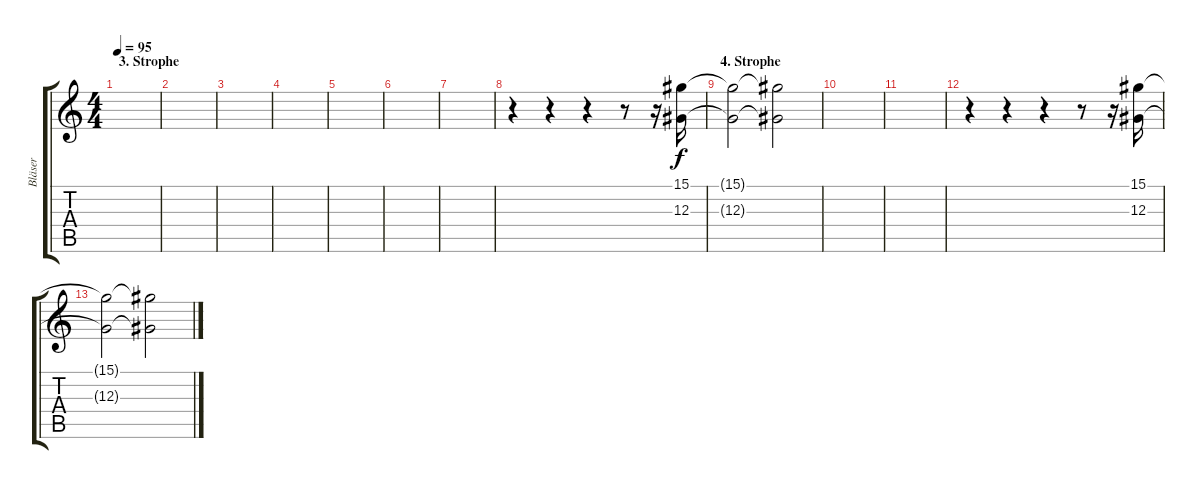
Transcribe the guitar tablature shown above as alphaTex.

\track ("Bläser" "Bläser") {instrument brasssection}
\staff {score tabs}
\tuning (F4 C4 Ab3 Eb3 Bb2 F2) {hide}
\ts (4 4)
\section ("" "3. Strophe")
\tempo 95
\clef g2
\ks c
|
|
|
|
|
|
|
r.4 r.4 r.4 r.8 r.16 (15.1 12.3).16 |
\section ("" "4. Strophe")
(15.1{t} 12.3{t}).2 (15.1{t} 12.3{t}).2{volume 4} |
|
|
r.4 r.4 r.4 r.8 r.16 (15.1 12.3).16{volume 13} |
(15.1{t} 12.3{t}).2 (15.1{t} 12.3{t}).2{volume 4}
